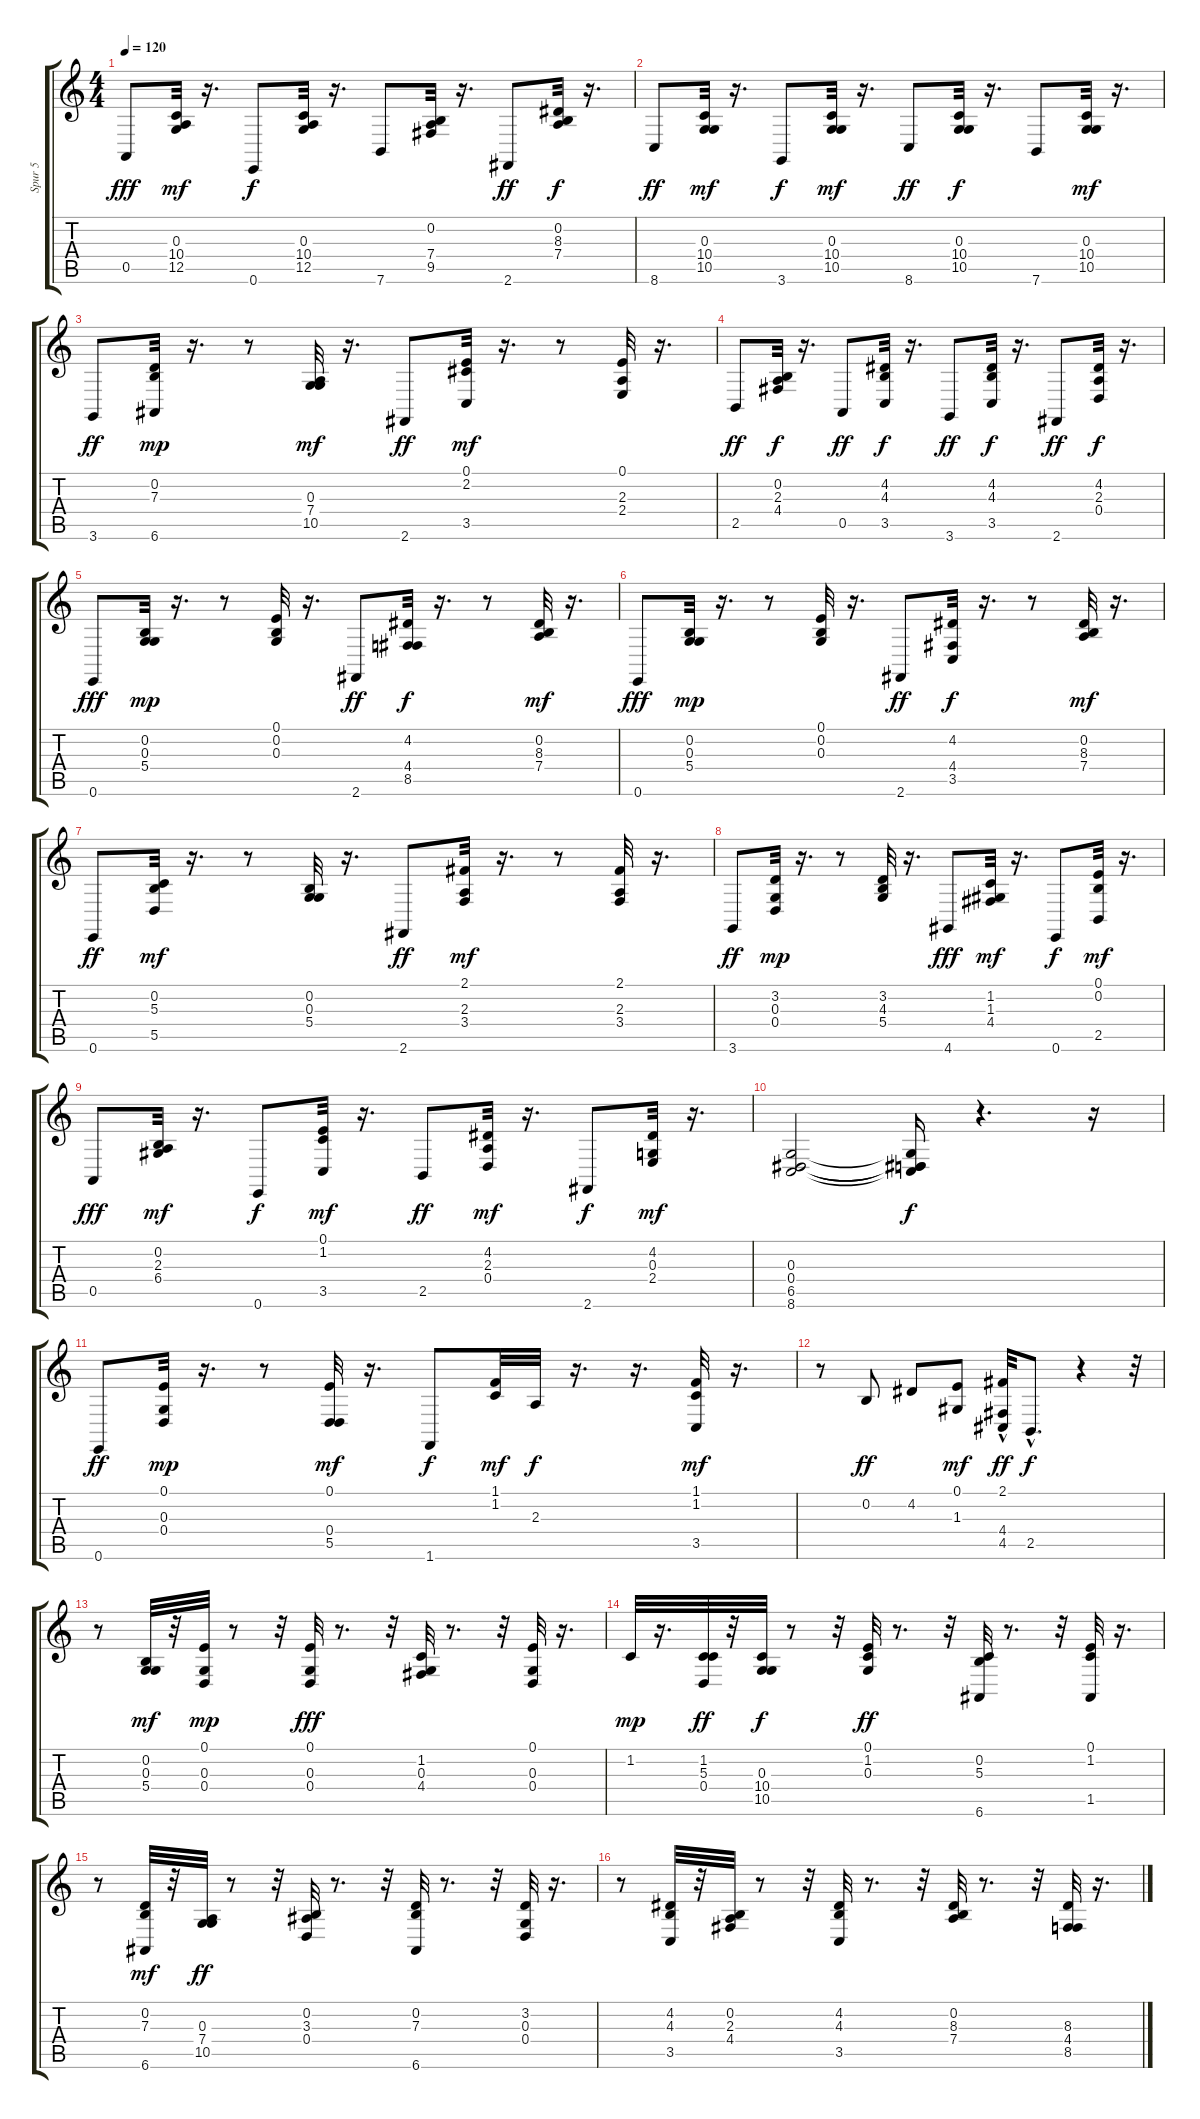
\track ("Spur 5" "Spur 5") {instrument electricgrandpiano}
\staff {score tabs}
\tuning (E4 B3 G3 D3 A2 E2) {hide}
\ts (4 4)
\tempo 120
\clef g2
\ks c
0.5.8{dy fff} (0.3 10.4 12.5).32{dy mf} r.16{d} 0.6.8{dy f} (0.3 10.4 12.5).32 r.16{d} 7.6.8 (0.2 7.4 9.5).32 r.16{d} 2.6.8{dy ff} (0.2 8.3 7.4).32{dy f} r.16{d} |
8.6.8{dy ff} (0.3 10.4 10.5).32{dy mf} r.16{d} 3.6.8{dy f} (0.3 10.4 10.5).32{dy mf} r.16{d} 8.6.8{dy ff} (0.3 10.4 10.5).32{dy f} r.16{d} 7.6.8 (0.3 10.4 10.5).32{dy mf} r.16{d} |
3.6.8{dy ff} (0.2 7.3 6.6).32{dy mp} r.16{d} r.8 (0.3 7.4 10.5).32{dy mf} r.16{d} 2.6.8{dy ff} (0.1 2.2 3.5).32{dy mf} r.16{d} r.8 (0.1 2.3 2.4).32 r.16{d} |
2.5.8{dy ff} (0.2 2.3 4.4).32{dy f} r.16{d} 0.5.8{dy ff} (4.2 4.3 3.5).32{dy f} r.16{d} 3.6.8{dy ff} (4.2 4.3 3.5).32{dy f} r.16{d} 2.6.8{dy ff} (4.2 2.3 0.4).32{dy f} r.16{d} |
0.6.8{dy fff} (0.2 0.3 5.4).32{dy mp} r.16{d} r.8 (0.1 0.2 0.3).32 r.16{d} 2.6.8{dy ff} (4.2 4.4 8.5).32{dy f} r.16{d} r.8 (0.2 8.3 7.4).32{dy mf} r.16{d} |
0.6.8{dy fff} (0.2 0.3 5.4).32{dy mp} r.16{d} r.8 (0.1 0.2 0.3).32 r.16{d} 2.6.8{dy ff} (4.2 4.4 3.5).32{dy f} r.16{d} r.8 (0.2 8.3 7.4).32{dy mf} r.16{d} |
0.6.8{dy ff} (0.2 5.3 5.5).32{dy mf} r.16{d} r.8 (0.2 0.3 5.4).32 r.16{d} 2.6.8{dy ff} (2.1 2.3 3.4).32{dy mf} r.16{d} r.8 (2.1 2.3 3.4).32 r.16{d} |
3.6.8{dy ff} (3.2 0.3 0.4).32{dy mp} r.16{d} r.8 (3.2 4.3 5.4).32 r.16{d} 4.6.8{dy fff} (1.2 1.3 4.4).32{dy mf} r.16{d} 0.6.8{dy f} (0.1 0.2 2.5).32{dy mf} r.16{d} |
0.5.8{dy fff} (0.2 2.3 6.4).32{dy mf} r.16{d} 0.6.8{dy f} (0.1 1.2 3.5).32{dy mf} r.16{d} 2.5.8{dy ff} (4.2 2.3 0.4).32{dy mf} r.16{d} 2.6.8{dy f} (4.2 0.3 2.4).32{dy mf} r.16{d} |
(0.3 0.4 6.5 8.6).2 (0.3{t} 0.4{t} 6.5{t} 8.6{t}).16{dy f} r.4{d} r.16 |
0.6.8{dy ff} (0.1 0.3 0.4).32{dy mp} r.16{d} r.8 (0.1 0.4 5.5).32{dy mf} r.16{d} 1.6.8{dy f} (1.1 1.2).32{dy mf} 2.3.32{dy f} r.16{d} r.16{d} (1.1 1.2 3.5).32{dy mf} r.16{d} |
r.8 0.2.8{dy ff} 4.2.8 (0.1 1.3).8{dy mf} (2.1{hac} 4.4{hac} 4.5{hac}).32{dy ff} 2.5{hac}.8{d dy f} r.4 r.32 |
r.8 (0.2 0.3 5.4).32{dy mf volume 12} r.32 (0.1 0.3 0.4).32{dy mp} r.8 r.32 (0.1 0.3 0.4).32{dy fff} r.8{d} r.32 (1.2 0.3 4.4).32 r.8{d} r.32 (0.1 0.3 0.4).32 r.16{d} |
1.2.32{dy mp} r.16{d} (1.2 5.3 0.4).32{dy ff} r.32 (0.3 10.4 10.5).32{dy f} r.8 r.32 (0.1 1.2 0.3).32{dy ff} r.8{d} r.32 (0.2 5.3 6.6).32 r.8{d} r.32 (0.1 1.2 1.5).32 r.16{d} |
r.8 (0.2 7.3 6.6).32{dy mf} r.32 (0.3 7.4 10.5).32{dy ff} r.8 r.32 (0.2 3.3 0.4).32 r.8{d} r.32 (0.2 7.3 6.6).32 r.8{d} r.32 (3.2 0.3 0.4).32 r.16{d} |
r.8 (4.2 4.3 3.5).32 r.32 (0.2 2.3 4.4).32 r.8 r.32 (4.2 4.3 3.5).32 r.8{d} r.32 (0.2 8.3 7.4).32 r.8{d} r.32 (8.3 4.4 8.5).32 r.16{d}
